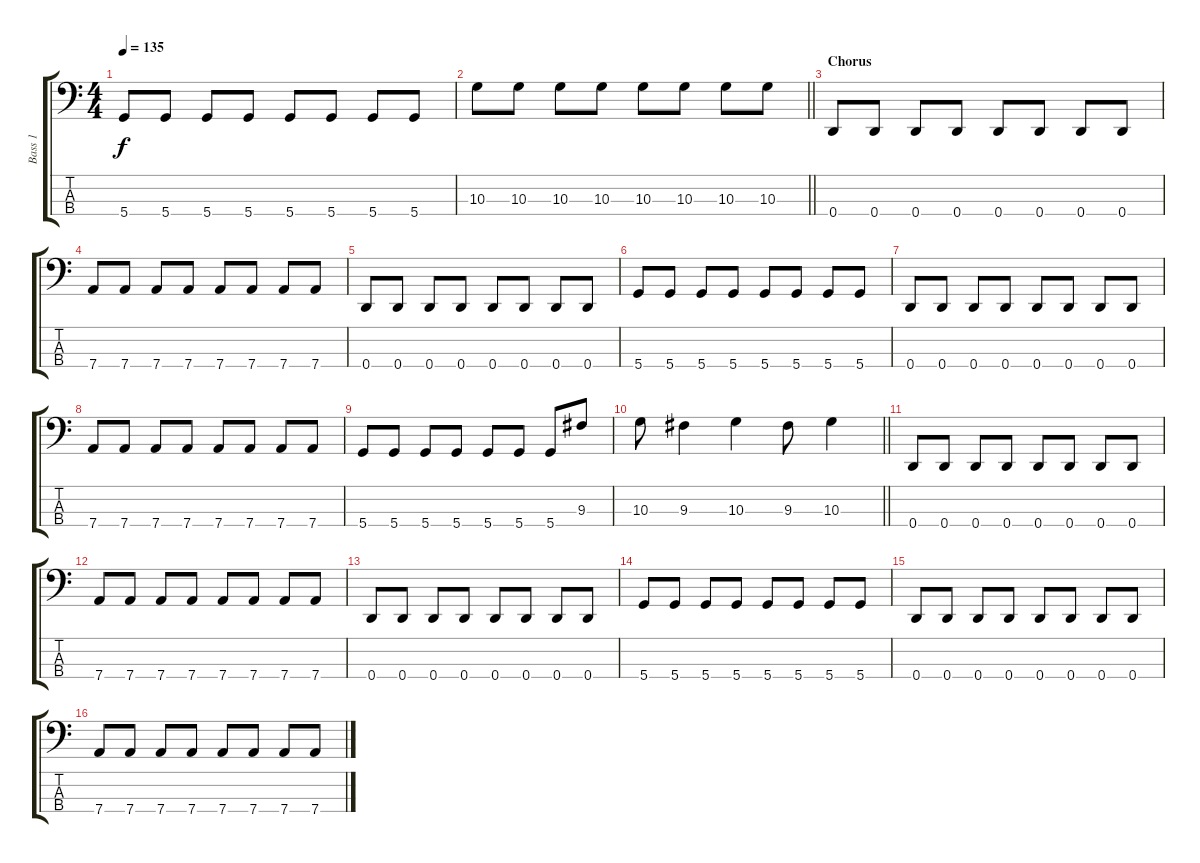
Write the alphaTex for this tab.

\track ("Bass 1" "Bass 1") {instrument electricbasspick}
\staff {score tabs}
\tuning (G2 D2 A1 D1) {hide}
\ts (4 4)
\tempo 135
\clef f4
\ks c
5.4.8{dy f} 5.4.8 5.4.8 5.4.8 5.4.8 5.4.8 5.4.8 5.4.8 |
\barLineRight lightlight
10.3.8 10.3.8 10.3.8 10.3.8 10.3.8 10.3.8 10.3.8 10.3.8 |
\section ("" "Chorus")
0.4.8 0.4.8 0.4.8 0.4.8 0.4.8 0.4.8 0.4.8 0.4.8 |
7.4.8 7.4.8 7.4.8 7.4.8 7.4.8 7.4.8 7.4.8 7.4.8 |
0.4.8 0.4.8 0.4.8 0.4.8 0.4.8 0.4.8 0.4.8 0.4.8 |
5.4.8 5.4.8 5.4.8 5.4.8 5.4.8 5.4.8 5.4.8 5.4.8 |
0.4.8 0.4.8 0.4.8 0.4.8 0.4.8 0.4.8 0.4.8 0.4.8 |
7.4.8 7.4.8 7.4.8 7.4.8 7.4.8 7.4.8 7.4.8 7.4.8 |
5.4.8 5.4.8 5.4.8 5.4.8 5.4.8 5.4.8 5.4.8 9.3.8 |
\barLineRight lightlight
10.3.8 9.3.4 10.3.4 9.3.8 10.3.4 |
0.4.8 0.4.8 0.4.8 0.4.8 0.4.8 0.4.8 0.4.8 0.4.8 |
7.4.8 7.4.8 7.4.8 7.4.8 7.4.8 7.4.8 7.4.8 7.4.8 |
0.4.8 0.4.8 0.4.8 0.4.8 0.4.8 0.4.8 0.4.8 0.4.8 |
5.4.8 5.4.8 5.4.8 5.4.8 5.4.8 5.4.8 5.4.8 5.4.8 |
0.4.8 0.4.8 0.4.8 0.4.8 0.4.8 0.4.8 0.4.8 0.4.8 |
7.4.8 7.4.8 7.4.8 7.4.8 7.4.8 7.4.8 7.4.8 7.4.8
